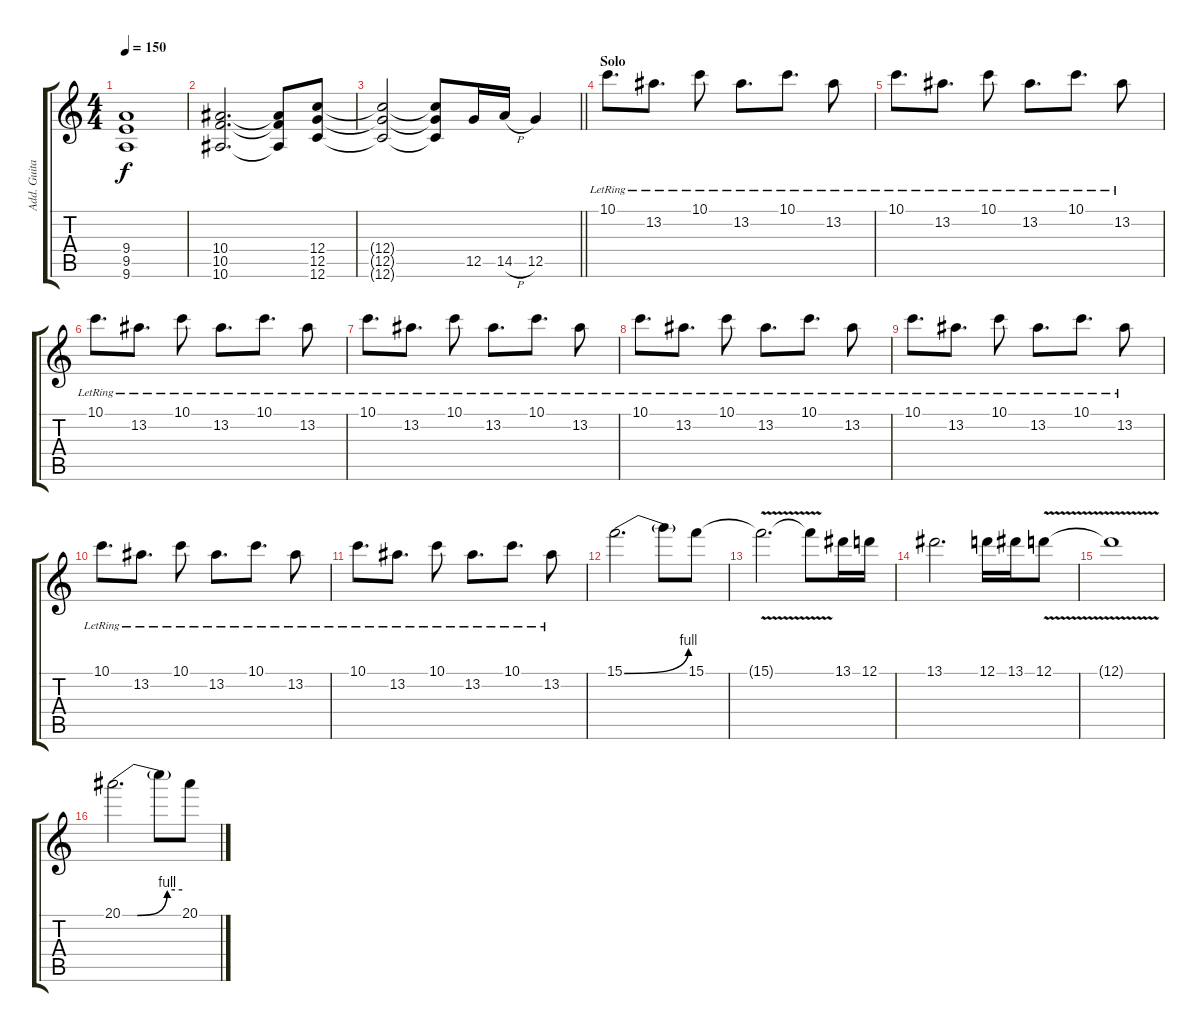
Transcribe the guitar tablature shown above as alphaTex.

\track ("Add. Guitar 2" "Add. Guita") {instrument distortionguitar}
\staff {score tabs}
\tuning (D4 A3 F3 C3 G2 C2) {hide}
\ts (4 4)
\tempo 150
\clef g2
\ks c
(9.4{t} 9.5{t} 9.6{t}).1{dy f} |
(10.4 10.5 10.6).2{d} (10.4{t} 10.5{t} 10.6{t}).8 (12.4 12.5 12.6).8 |
\barLineRight lightlight
(12.4{t} 12.5{t} 12.6{t}).2 (12.4{t} 12.5{t} 12.6{t}).8 12.5.16 14.5{h}.16 12.5.4 |
\section ("" "Solo")
10.1{lr}.8{d} 13.2{lr}.8{d} 10.1{lr}.8 13.2{lr}.8{d} 10.1{lr}.8{d} 13.2{lr}.8 |
10.1{lr}.8{d} 13.2{lr}.8{d} 10.1{lr}.8 13.2{lr}.8{d} 10.1{lr}.8{d} 13.2{lr}.8 |
10.1{lr}.8{d} 13.2{lr}.8{d} 10.1{lr}.8 13.2{lr}.8{d} 10.1{lr}.8{d} 13.2{lr}.8 |
10.1{lr}.8{d} 13.2{lr}.8{d} 10.1{lr}.8 13.2{lr}.8{d} 10.1{lr}.8{d} 13.2{lr}.8 |
10.1{lr}.8{d} 13.2{lr}.8{d} 10.1{lr}.8 13.2{lr}.8{d} 10.1{lr}.8{d} 13.2{lr}.8 |
10.1{lr}.8{d} 13.2{lr}.8{d} 10.1{lr}.8 13.2{lr}.8{d} 10.1{lr}.8{d} 13.2{lr}.8 |
10.1{lr}.8{d} 13.2{lr}.8{d} 10.1{lr}.8 13.2{lr}.8{d} 10.1{lr}.8{d} 13.2{lr}.8 |
10.1{lr}.8{d} 13.2{lr}.8{d} 10.1{lr}.8 13.2{lr}.8{d} 10.1{lr}.8{d} 13.2{lr}.8 |
15.1{be (bend 0 0 60 4)}.2{d} 15.1{t}.8 15.1.8 |
15.1{v t}.2{d} 15.1{t}.8 13.1.16 12.1.16 |
13.1.2{d} 12.1.16 13.1.16 12.1{v}.8 |
12.1{t}.1 |
20.1{be (custom 0 0 15 0 45 4 60 4)}.2{d} 20.1{t}.8 20.1.8
